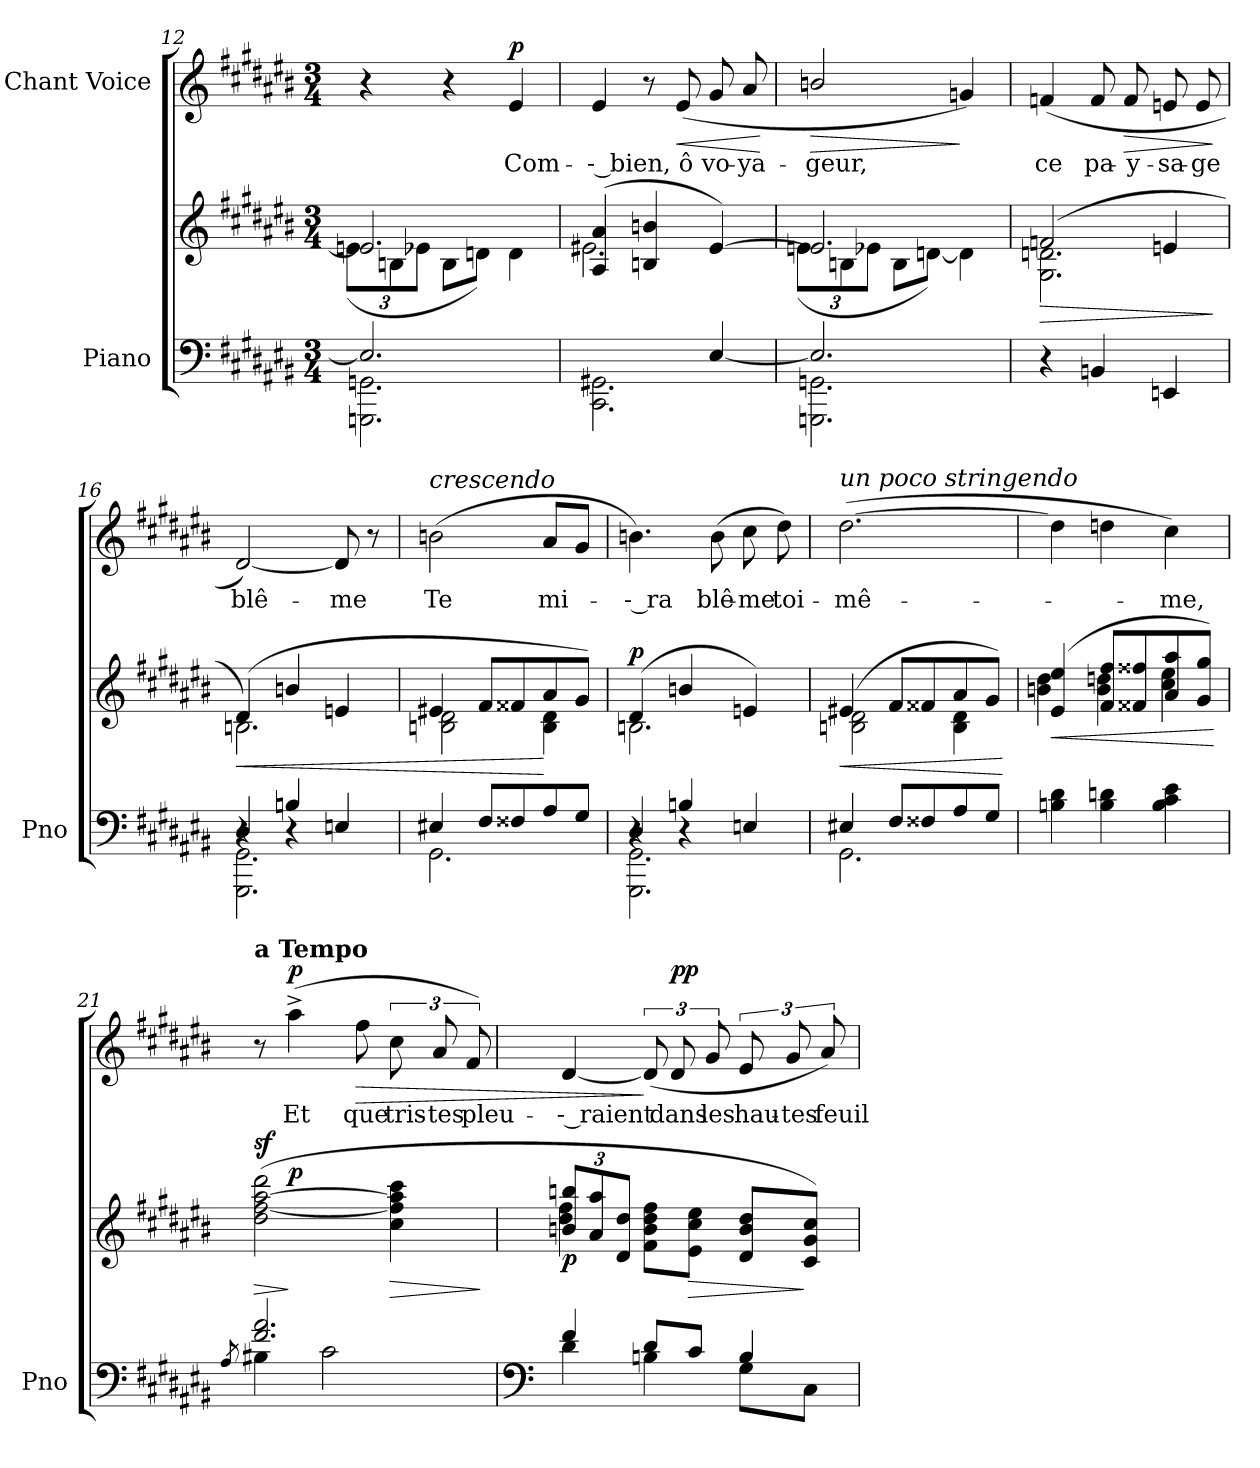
**kern	**kern	**dynam	**kern	**text	**dynam
*part2	*part2	*part2	*part1	*part1	*part1
*staff3	*staff2	*staff2/3	*staff1	*staff1	*staff1
*I"Piano	*	*	*I"Chant Voice	*	*
*I'Pno	*	*	*	*	*
*clefF4	*clefG2	*	*clefG2	*	*
*k[f#c#g#d#a#e#b#]	*k[f#c#g#d#a#e#b#]	*	*k[f#c#g#d#a#e#b#]	*	*
*M3/4	*M3/4	*	*M3/4	*	*
=12	=12	=12	=12	=12	=12
*^	*^	*	*	*	*
2.E#/]	2.GGGn\ 2.GGn\	2.e#/]	(>12en\L	.	4r	.	.
.	.	.	12Bn\	.	.	.	.
.	.	.	12e-X\J	.	.	.	.
.	.	.	8B\L	.	4r	.	.
.	.	.	8dn\J)	.	.	.	.
!	!	!	!	!	!	!	!LO:DY:a
.	.	.	4d\	.	4e#/	Com-	p
=13	=13	=13	=13	=13	=13	=13	=13
2.CC#\ 2.GG#X\	2ryy	((<4A#/ 4a#/	2.e#X\	.	4e#/	-- bien,	.
.	.	4Bn/ 4bn/	.	.	8r	.	.
!	!	!	!	!	!	!	!LO:HP:b
.	.	.	.	.	(8e#/	ô	<
.	[4E#/)	[4e#/)	.	.	8g#/	vo-	.
.	.	.	.	.	8a#/	-ya-	.
*v	*v	*	*	*	*	*	*
*	*v	*v	*	*	*	*
.	.	.	.	.	[
=14	=14	=14	=14	=14	=14
*^	*^	*	*	*	*
!	!	!	!	!	!	!	!LO:HP:b
2.E#/]	2.GGGn\ 2.GGn\	2.e#/]	(>12en\L	.	2bn/	-geur,	>
.	.	.	12Bn\	.	.	.	.
.	.	.	12e-X\J	.	.	.	.
.	.	.	8B\L	.	.	.	.
.	.	.	[>8dn\J)	.	.	.	.
.	.	.	4d\]	.	4gn/)	.	]
*v	*v	*	*	*	*	*	*
=15	=15	=15	=15	=15	=15	=15
!	!	!	!LO:HP:b	!	!	!
4r	(2fn/	2.G#\ 2.dn\	>	(>4fn/	ce	.
4BBn/	.	.	.	8f/	pa-	.
!	!	!	!	!	!	!LO:HP:b
.	.	.	.	8f/	-y-	>
4EEn/	4en/	.	.	8en/	-sa-	.
.	.	.	.	8e/	-ge	.
*	*v	*v	*	*	*	*
.	.	]	.	.	]
=16	=16	=16	=16	=16	=16
*^	*	*	*	*	*
*	*^	*	*	*	*	*
!	!	!	!	!LO:HP:b	!	!	!
*	*	*	*^	*	*	*	*
4r	4D#/	2.GGG#\ 2.GG#\	(4d#/)	2.Bn\	<	[2d#/)	blê-	.
4r	4Bn/	.	4bn/	.	.	.	.	.
4En/	4ryy	.	4en/	.	.	8d#/]	-me	.
.	.	.	.	.	.	8r	.	.
*	*v	*v	*	*	*	*	*	*
=17	=17	=17	=17	=17	=17	=17	=17
!	!	!	!	!	!LO:TX:a:i:t=crescendo	!	!
4E#X/	2.GG#\	4e#X/	2Bn\ 2d#\	.	(2bn\	Te	.
8F#/L	.	8f#/L	.	.	.	.	.
8F##X/	.	8f##X/	.	.	.	.	.
8A#/	.	8a#/	4B\ 4d#\	[	8a#/L	mi-	.
8G#/J	.	8g#/J)	.	.	8g#/J	.	.
=18	=18	=18	=18	=18	=18	=18	=18
*	*^	*	*	*	*	*	*
!	!	!	!	!	!LO:DY:a	!	!	!
4r	4D#/	2.GGG#\ 2.GG#\	(4d#/	2.Bn\	p	4.bn\)	-- ra	.
4r	4Bn/	.	4bn/	.	.	.	.	.
.	.	.	.	.	.	(8b\	blê-	.
4En/	4ryy	.	4en/)	.	.	8cc#\	-me	.
.	.	.	.	.	.	8dd#\)	toi-	.
*	*v	*v	*	*	*	*	*	*
=19	=19	=19	=19	=19	=19	=19	=19
!	!	!	!	!	!LO:TX:a:i:t=un  poco  stringendo	!	!
!	!	!	!	!LO:HP:b	!	!	!
4E#X/	2.GG#\	(4e#X/	2Bn\ 2d#\	<	([2.dd#\	-mê-	.
8F#/L	.	8f#/L	.	.	.	.	.
8F##X/	.	8f##X/	.	.	.	.	.
8A#/	.	8a#/	4B\ 4d#\	.	.	.	.
8G#/J	.	8g#/J)	.	.	.	.	.
*v	*v	*	*	*	*	*	*
*	*v	*v	*	*	*	*
.	.	[	.	.	.
=20	=20	=20	=20	=20	=20
!	!	!LO:HP:b	!	!	!
*	*^	*	*	*	*
4Bn\ 4d#\	(4e#/ 4ee#/	4bn\ 4dd#\	<	4dd#\]	.	.
4B\ 4dn\	8f#/ 8ff#/L	4b\ 4ddn\	.	4ddn\	.	.
.	8f##X/ 8ff##X/	.	.	.	.	.
4B\ 4c#\ 4e#\	8a#/ 8aa#/	4cc#\ 4ee#\	.	4cc#\)	-me,	.
.	8g#/ 8gg#/J)	.	.	.	.	.
*	*v	*v	*	*	*	*
.	.	[	.	.	.
=21	=21	=21	=21	=21	=21
*^	*	*	*	*	*
.	8qA#/	.	.	.	.	.
!	!	!	!	!LO:TX:a:B:t=a Tempo	!	!
!	!	!	!LO:HP:b	!	!	!
*	*	*^	*	*	*	*
!	!	!	!	!LO:DY:n=1:a	!	!	!
2.f#/ 2.a#/	4B#X\	(>2dd#\ [<2ff#\ [2aa#\ 2ddd#\	8ryy	> sf	8r	.	.
!	!	!	!	!LO:DY:n=2:a	!	!	!LO:DY:a
.	.	.	8ryy	] p	(4aa#^\	Et	p
.	2c#\	.	2ryy	.	.	.	.
!	!	!	!	!	!	!	!LO:HP:b
.	.	.	.	.	8ff#\	que	>
!	!	!	!	!LO:HP:b	!	!	!
.	.	4cc#\ 4ff#\] 4aa#\] 4ccc#\	.	>	12cc#\	tris-	.
.	.	.	.	.	12a#/	-tes	.
.	.	.	.	.	12f#/)	pleu-	.
*v	*v	*	*	*	*	*	*
*	*v	*v	*	*	*	*
.	.	]	.	.	.
=22	=22	=22	=22	=22	=22
*clefF4	*	*	*	*	*
*^	*^	*	*	*	*
!	!	!	!	!LO:DY:b	!	!	!
4f#/	4d#\	12bn/ 12bbn/L	4dd#\ 4ff#\	p	[4d#/	-- raient	.
.	.	12a#/ 12aa#/	.	.	.	.	.
.	.	12d#/ 12dd#/J	.	.	.	.	.
8d#/L	4Bn\	8f#\ 8b\ 8dd#\ 8ff#\L	2ryy	.	(>12d#/]	.	]
!	!	!	!	!	!	!	!LO:DY:a
.	.	.	.	.	12d#/	dans	pp
!	!	!	!	!LO:HP:b	!	!	!
8c#/J	.	8e#\ 8cc#\ 8ee#\J	.	>	.	.	.
.	.	.	.	.	12g#/	les	.
4B/	8G#\L	8d#/ 8b/ 8dd#/L	.	.	12e#/	hau-	.
.	.	.	.	.	12g#/	-tes	.
.	8C#\J	8c#/ 8g#/ 8cc#/J)	.	]	.	.	.
.	.	.	.	.	12a#/)	feuil-	.
*v	*v	*	*	*	*	*	*
*	*v	*v	*	*	*	*
=	=	=	=	=	=
*-	*-	*-	*-	*-	*-
